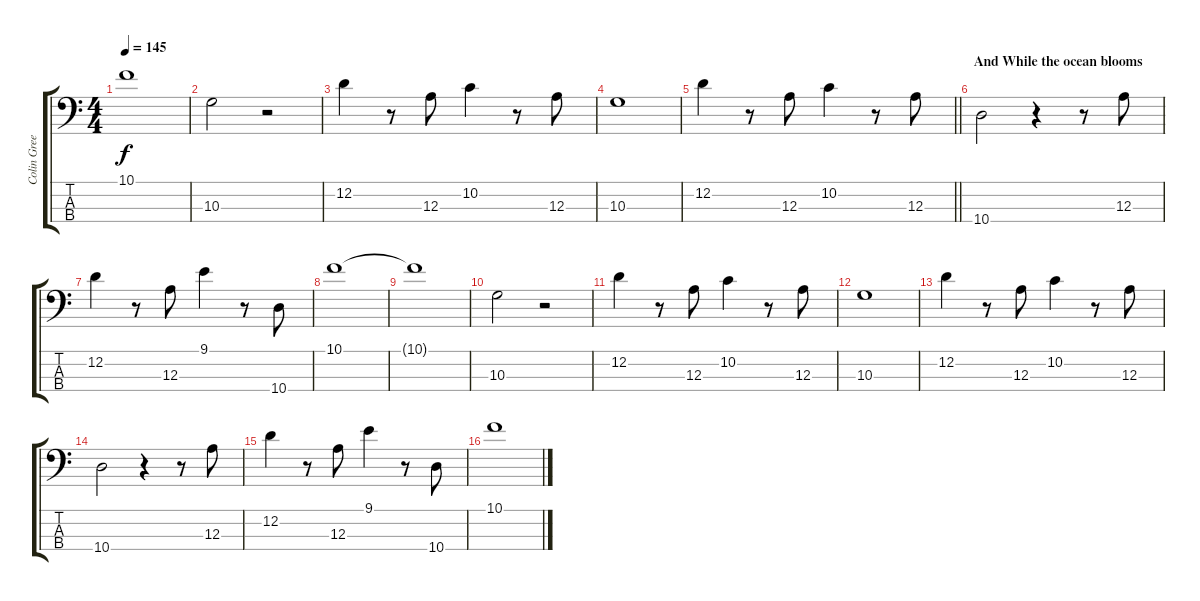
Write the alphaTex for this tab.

\track ("Colin Greenwood" "Colin Gree") {instrument electricbassfinger}
\staff {score tabs}
\tuning (G2 D2 A1 E1) {hide}
\ts (4 4)
\tempo 145
\clef f4
\ks c
10.1{t}.1{dy f} |
10.3.2 r.2 |
12.2.4 r.8 12.3.8 10.2.4 r.8 12.3.8 |
10.3.1 |
\barLineRight lightlight
12.2.4 r.8 12.3.8 10.2.4 r.8 12.3.8 |
\section ("" "And While the ocean blooms")
10.4.2 r.4 r.8 12.3.8 |
12.2.4 r.8 12.3.8 9.1.4 r.8 10.4.8 |
10.1.1 |
10.1{t}.1 |
10.3.2 r.2 |
12.2.4 r.8 12.3.8 10.2.4 r.8 12.3.8 |
10.3.1 |
12.2.4 r.8 12.3.8 10.2.4 r.8 12.3.8 |
10.4.2 r.4 r.8 12.3.8 |
12.2.4 r.8 12.3.8 9.1.4 r.8 10.4.8 |
10.1.1
